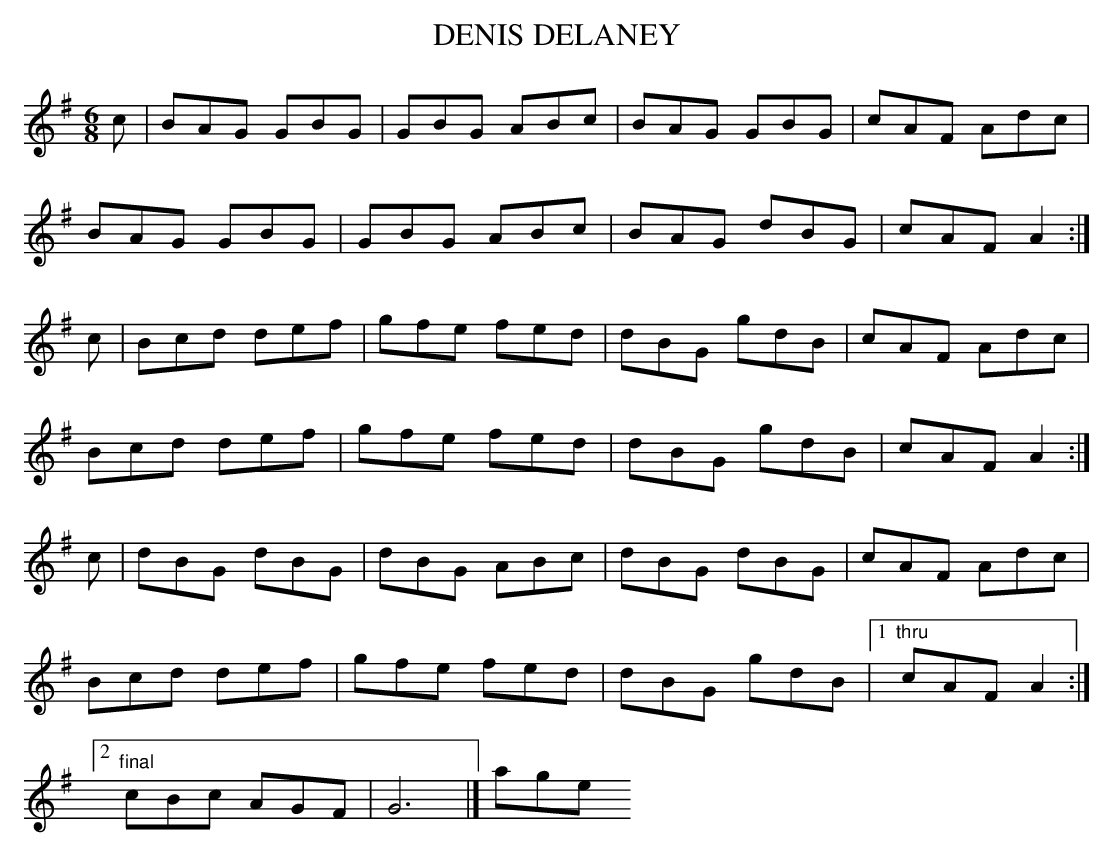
X:1
T:DENIS DELANEY
M:6/8
L:1/8
K:G
c|BAG GBG|GBG ABc|BAG GBG|cAF Adc|
BAG GBG|GBG ABc|BAG dBG|cAF A2 :|
c|Bcd def|gfe fed|dBG gdB|cAF Adc|
Bcd def|gfe fed|dBG gdB|cAF A2 :|
c|dBG dBG|dBG ABc|dBG dBG|cAF Adc|
Bcd def|gfe fed|dBG gdB|1 "thru"cAF A2 :|
[2 "final" 2 cBc AGF|G6|]\page
